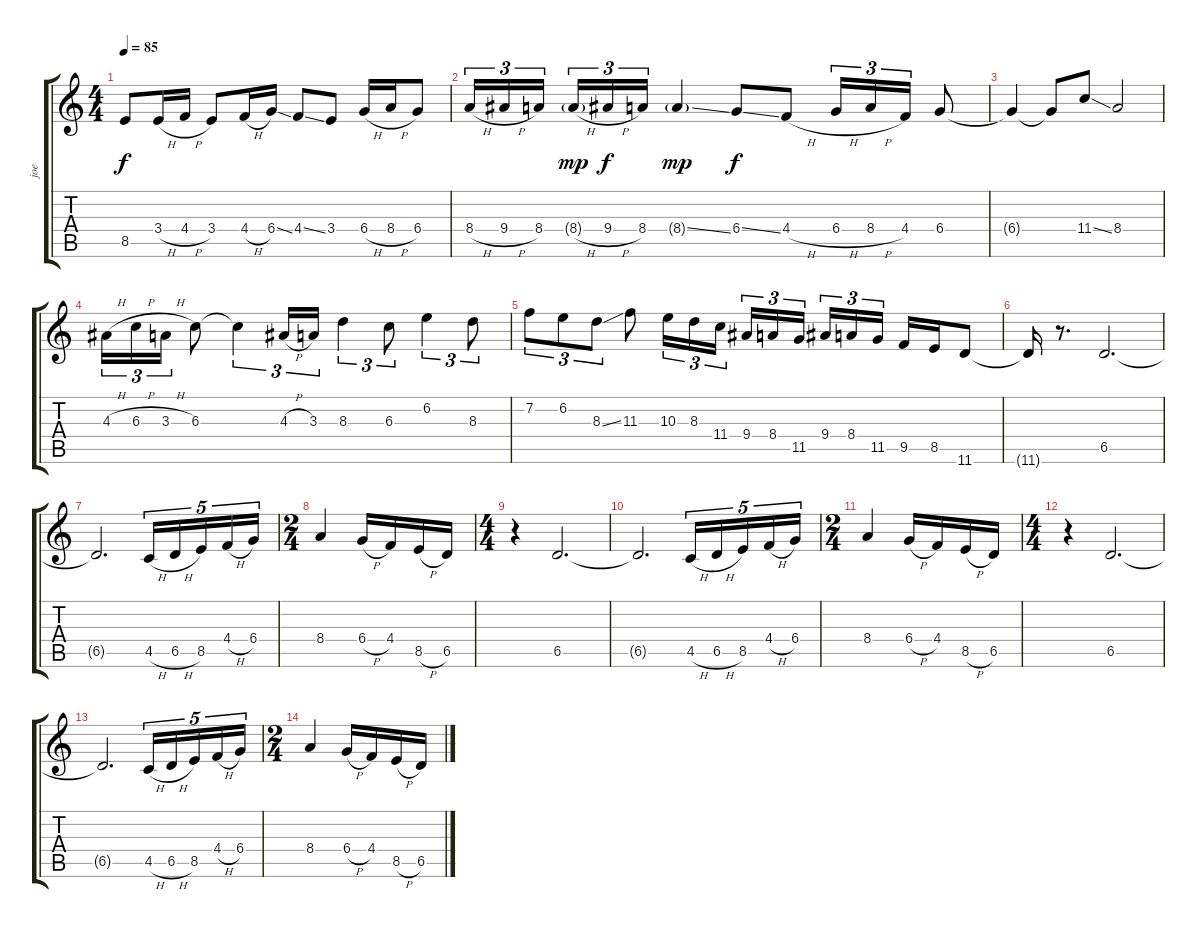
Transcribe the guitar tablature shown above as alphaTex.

\track ("joe" "joe") {instrument distortionguitar}
\staff {score tabs}
\tuning (Eb4 Bb3 Gb3 Db3 Ab2 Eb2) {hide}
\ts (4 4)
\tempo 85
\clef g2
\ks c
8.5{t}.8{dy f} 3.4{h}.16 4.4{h}.16 3.4.8 4.4{h}.16 6.4{ss}.16 4.4{ss}.8 3.4.8 6.4{h}.16 8.4{h}.16 6.4.8 |
8.4{h}.16{tu (3 2)} 9.4{h}.16{tu (3 2)} 8.4.16{tu (3 2) beam splitsecondary} 8.4{h g}.16{tu (3 2) dy mp} 9.4{h}.16{tu (3 2) dy f} 8.4.16{tu (3 2)} 8.4{ss g}.4{dy mp} 6.4{ss}.8{dy f} 4.4{h}.8 6.4{h}.16{tu (3 2)} 8.4{h}.16{tu (3 2)} 4.4.16{tu (3 2)} 6.4.8 |
6.4{t}.4 6.4{t}.8 11.4{ss}.8 8.4.2 |
4.3{h}.16{tu (3 2)} 6.3{h}.16{tu (3 2)} 3.3{h}.16{tu (3 2)} 6.3.8 6.3{t}.4{tu (3 2)} 4.3{h}.16{tu (3 2)} 3.3.16{tu (3 2)} 8.3.4{tu (3 2)} 6.3.8{tu (3 2)} 6.2.4{tu (3 2)} 8.3.8{tu (3 2)} |
7.2.8{tu (3 2)} 6.2.8{tu (3 2)} 8.3{ss}.8{tu (3 2)} 11.3.8 10.3.16{tu (3 2)} 8.3.16{tu (3 2)} 11.4.16{tu (3 2)} 9.4.16{tu (3 2)} 8.4.16{tu (3 2)} 11.5.16{tu (3 2) beam splitsecondary} 9.4.16{tu (3 2)} 8.4.16{tu (3 2)} 11.5.16{tu (3 2)} 9.5.16 8.5.16 11.6.8 |
11.6{t}.16 r.8{d} 6.5.2{d} |
6.5{t}.2{d} 4.5{h}.16{tu (5 4)} 6.5{h}.16{tu (5 4)} 8.5.16{tu (5 4)} 4.4{h}.16{tu (5 4)} 6.4.16{tu (5 4)} |
\ts (2 4)
8.4.4 6.4{h}.16 4.4.16 8.5{h}.16 6.5.16 |
\ts (4 4)
r.4 6.5.2{d} |
6.5{t}.2{d} 4.5{h}.16{tu (5 4)} 6.5{h}.16{tu (5 4)} 8.5.16{tu (5 4)} 4.4{h}.16{tu (5 4)} 6.4.16{tu (5 4)} |
\ts (2 4)
8.4.4 6.4{h}.16 4.4.16 8.5{h}.16 6.5.16 |
\ts (4 4)
r.4 6.5.2{d} |
6.5{t}.2{d} 4.5{h}.16{tu (5 4)} 6.5{h}.16{tu (5 4)} 8.5.16{tu (5 4)} 4.4{h}.16{tu (5 4)} 6.4.16{tu (5 4)} |
\ts (2 4)
8.4.4 6.4{h}.16 4.4.16 8.5{h}.16 6.5.16
